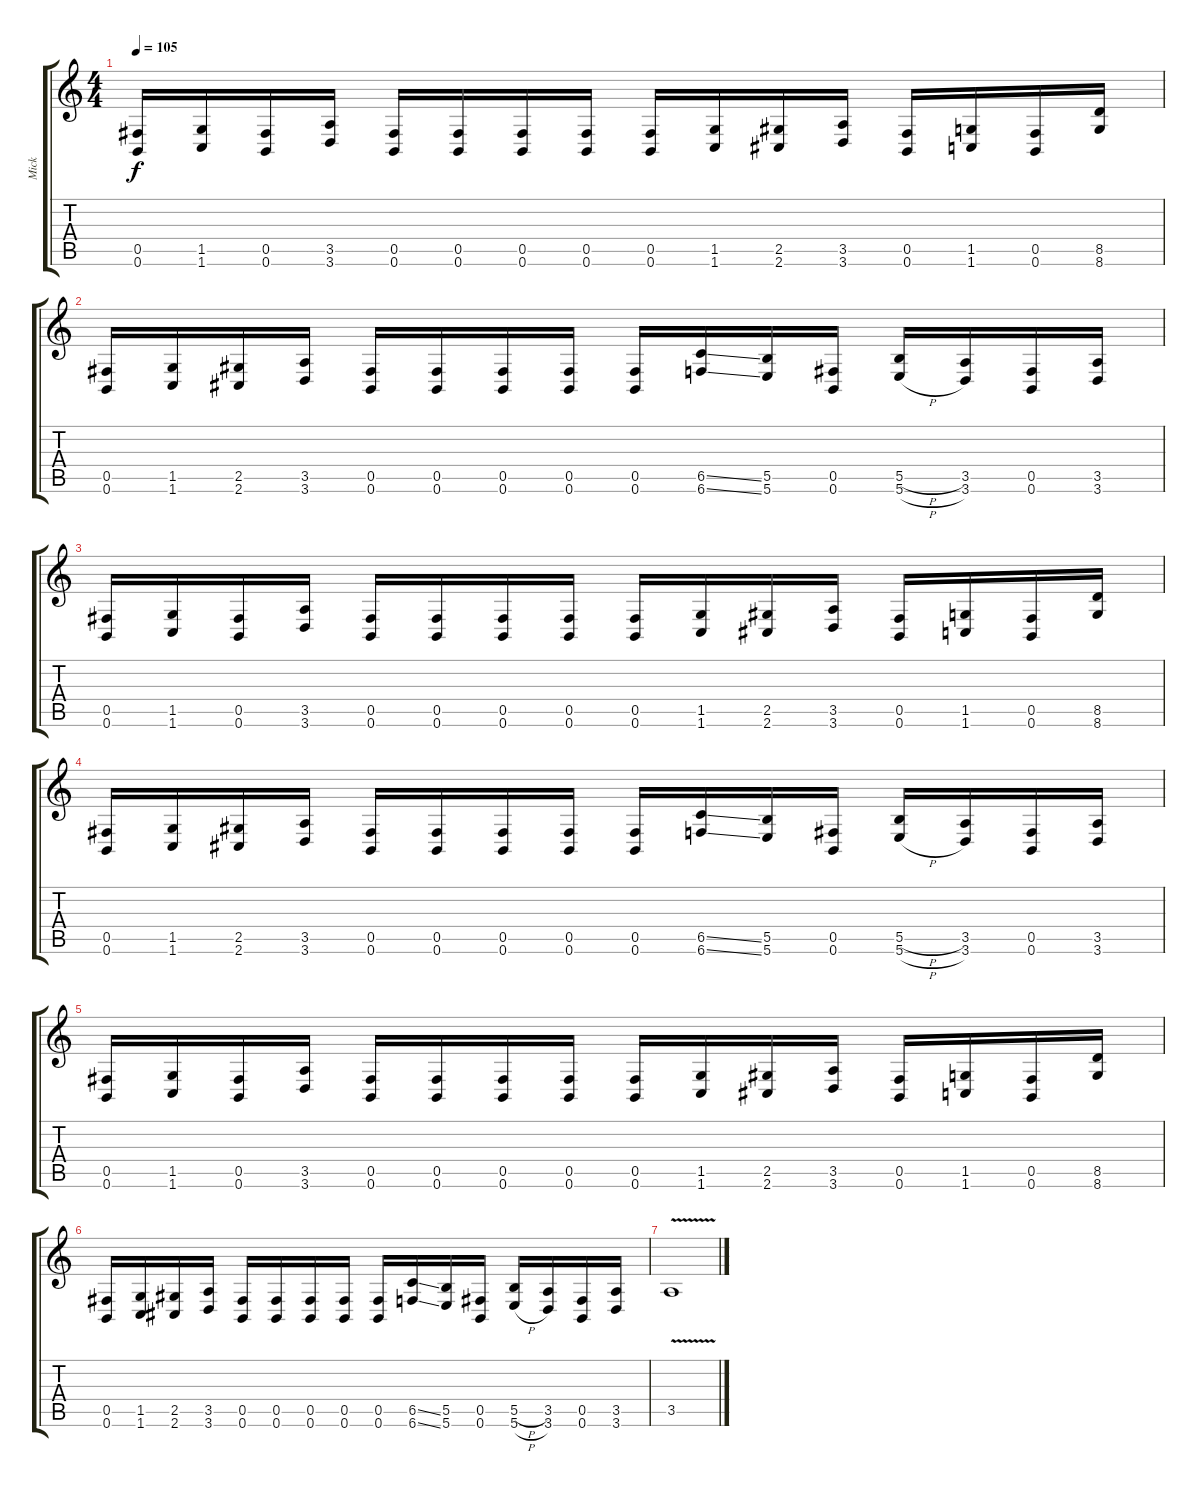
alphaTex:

\track ("Mick" "Mick") {instrument distortionguitar}
\staff {score tabs}
\tuning (Db4 Ab3 E3 B2 Gb2 B1) {hide}
\ts (4 4)
\tempo 105
\clef g2
\ks c
(0.5 0.6).16{dy f} (1.5 1.6).16 (0.5 0.6).16 (3.5 3.6).16 (0.5 0.6).16 (0.5 0.6).16 (0.5 0.6).16 (0.5 0.6).16 (0.5 0.6).16 (1.5 1.6).16 (2.5 2.6).16 (3.5 3.6).16 (0.5 0.6).16 (1.5 1.6).16 (0.5 0.6).16 (8.5 8.6).16 |
(0.5 0.6).16 (1.5 1.6).16 (2.5 2.6).16 (3.5 3.6).16 (0.5 0.6).16 (0.5 0.6).16 (0.5 0.6).16 (0.5 0.6).16 (0.5 0.6).16 (6.5{ss} 6.6{ss}).16 (5.5 5.6).16 (0.5 0.6).16 (5.5{h} 5.6{h}).16 (3.5 3.6).16 (0.5 0.6).16 (3.5 3.6).16 |
(0.5 0.6).16 (1.5 1.6).16 (0.5 0.6).16 (3.5 3.6).16 (0.5 0.6).16 (0.5 0.6).16 (0.5 0.6).16 (0.5 0.6).16 (0.5 0.6).16 (1.5 1.6).16 (2.5 2.6).16 (3.5 3.6).16 (0.5 0.6).16 (1.5 1.6).16 (0.5 0.6).16 (8.5 8.6).16 |
(0.5 0.6).16 (1.5 1.6).16 (2.5 2.6).16 (3.5 3.6).16 (0.5 0.6).16 (0.5 0.6).16 (0.5 0.6).16 (0.5 0.6).16 (0.5 0.6).16 (6.5{ss} 6.6{ss}).16 (5.5 5.6).16 (0.5 0.6).16 (5.5{h} 5.6{h}).16 (3.5 3.6).16 (0.5 0.6).16 (3.5 3.6).16 |
(0.5 0.6).16 (1.5 1.6).16 (0.5 0.6).16 (3.5 3.6).16 (0.5 0.6).16 (0.5 0.6).16 (0.5 0.6).16 (0.5 0.6).16 (0.5 0.6).16 (1.5 1.6).16 (2.5 2.6).16 (3.5 3.6).16 (0.5 0.6).16 (1.5 1.6).16 (0.5 0.6).16 (8.5 8.6).16 |
(0.5 0.6).16 (1.5 1.6).16 (2.5 2.6).16 (3.5 3.6).16 (0.5 0.6).16 (0.5 0.6).16 (0.5 0.6).16 (0.5 0.6).16 (0.5 0.6).16 (6.5{ss} 6.6{ss}).16 (5.5 5.6).16 (0.5 0.6).16 (5.5{h} 5.6{h}).16 (3.5 3.6).16 (0.5 0.6).16 (3.5 3.6).16 |
3.5{v}.1
